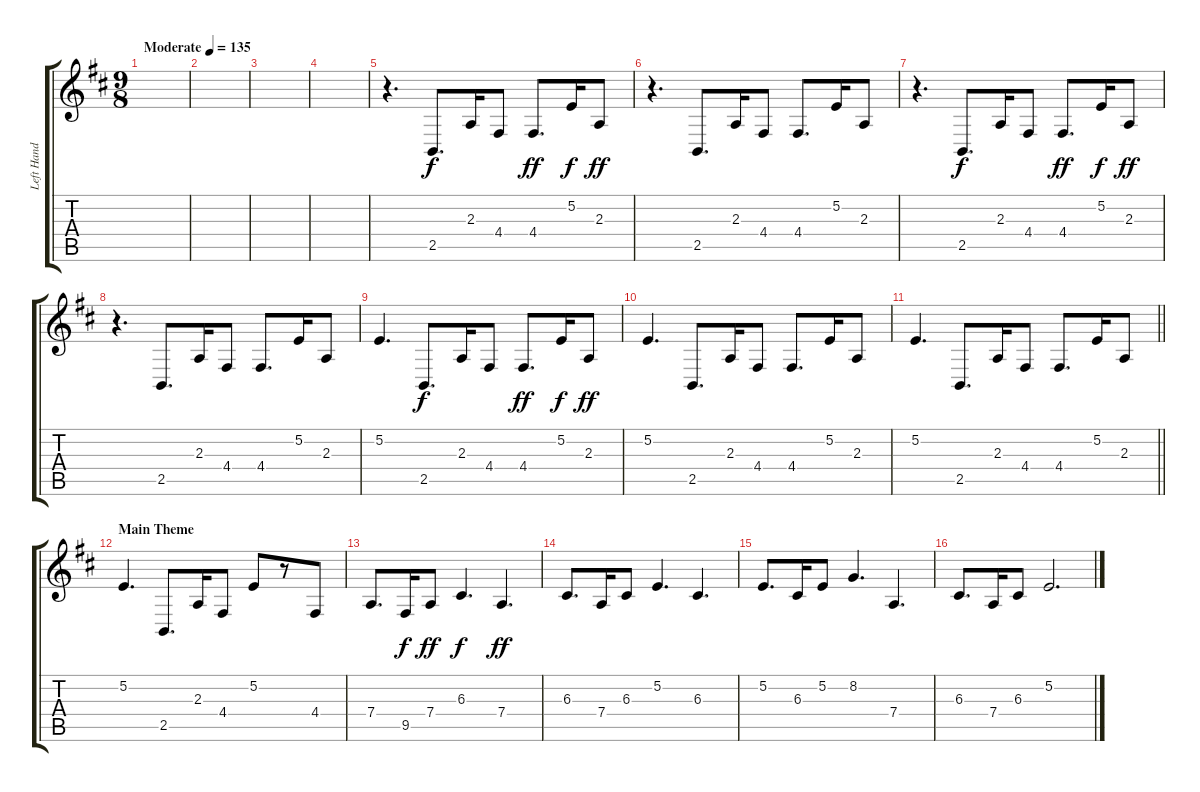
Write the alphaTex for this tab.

\track ("Left Hand" "Left Hand") {instrument acousticgrandpiano}
\staff {score tabs}
\tuning (E4 B3 G3 D3 A2 E2) {hide}
\ts (9 8)
\tempo (135 "Moderate")
\clef g2
\ks d
|
|
|
|
r.4{d} 2.5.8{d} 2.3.16 4.4.8 4.4.8{d dy ff} 5.2.16{dy f} 2.3.8{dy ff} |
r.4{d} 2.5.8{d} 2.3.16 4.4.8 4.4.8{d} 5.2.16 2.3.8 |
r.4{d} 2.5.8{d dy f} 2.3.16 4.4.8 4.4.8{d dy ff} 5.2.16{dy f} 2.3.8{dy ff} |
r.4{d} 2.5.8{d} 2.3.16 4.4.8 4.4.8{d} 5.2.16 2.3.8 |
5.2.4{d volume 16} 2.5.8{d dy f} 2.3.16 4.4.8 4.4.8{d dy ff} 5.2.16{dy f} 2.3.8{dy ff} |
5.2.4{d} 2.5.8{d} 2.3.16 4.4.8 4.4.8{d} 5.2.16 2.3.8 |
\barLineRight lightlight
5.2.4{d} 2.5.8{d} 2.3.16 4.4.8 4.4.8{d} 5.2.16 2.3.8 |
\section ("" "Main Theme")
5.2.4{d} 2.5.8{d} 2.3.16 4.4.8 5.2.8 r.8 4.4.8 |
7.4.8{d} 9.5.16{dy f} 7.4.8{dy ff} 6.3.4{d dy f} 7.4.4{d dy ff} |
6.3.8{d} 7.4.16 6.3.8 5.2.4{d} 6.3.4{d} |
5.2.8{d} 6.3.16 5.2.8 8.2.4{d} 7.4.4{d} |
6.3.8{d} 7.4.16 6.3.8 5.2.2{d}
